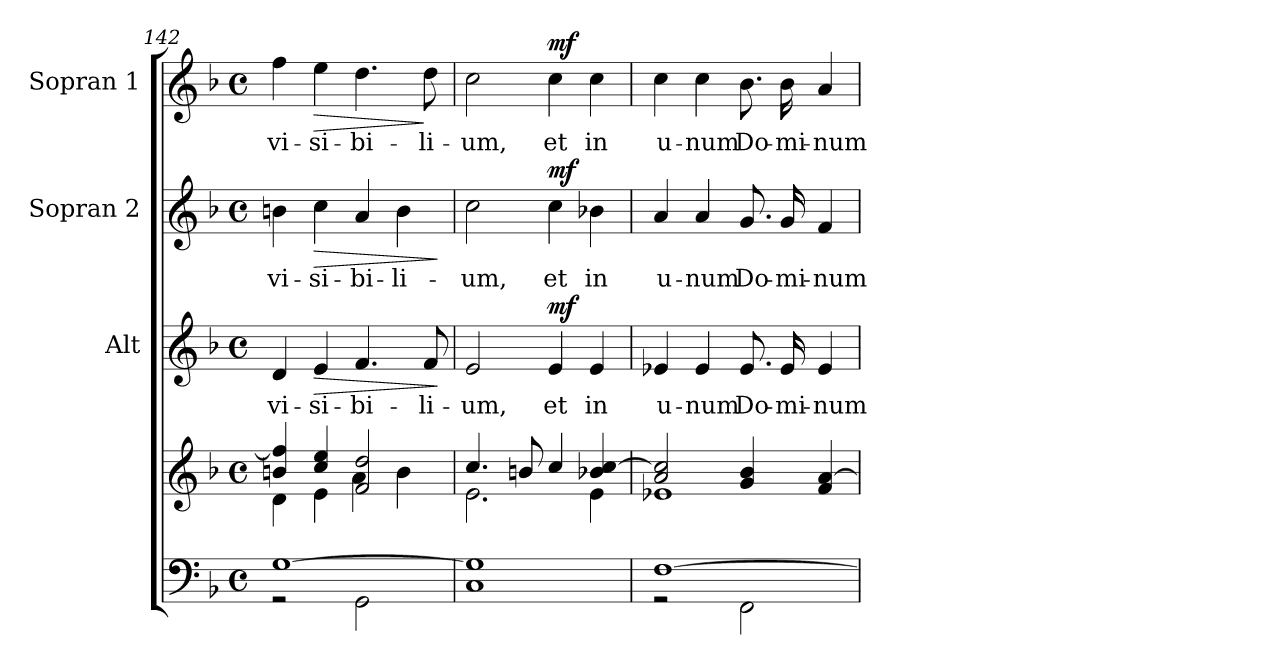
**kern	**kern	**kern	**text	**dynam	**kern	**text	**dynam	**kern	**text	**dynam
*part4	*part4	*part3	*part3	*part3	*part2	*part2	*part2	*part1	*part1	*part1
*staff5	*staff4	*staff3	*staff3	*staff3	*staff2	*staff2	*staff2	*staff1	*staff1	*staff1
*	*	*I"Alt	*	*	*I"Sopran 2	*	*	*I"Sopran 1	*	*
*	*	*I'A.	*	*	*I'S. 2	*	*	*I'S. 1	*	*
!!LO:LB:g=z
*clefF4	*clefG2	*clefG2	*	*	*clefG2	*	*	*clefG2	*	*
*k[b-]	*k[b-]	*k[b-]	*	*	*k[b-]	*	*	*k[b-]	*	*
*F:	*F:	*F:	*	*	*F:	*	*	*F:	*	*
*M4/4	*M4/4	*M4/4	*	*	*M4/4	*	*	*M4/4	*	*
*met(c)	*met(c)	*met(c)	*	*	*met(c)	*	*	*met(c)	*	*
=142	=142	=142	=142	=142	=142	=142	=142	=142	=142	=142
*^	*^	*	*	*	*	*	*	*	*	*
!	!	!	!	!	!LO:LY:b	!	!	!LO:LY:b	!	!	!LO:LY:b	!
[>1G	2rGG	4bn/ 4ff/]	4d\	4d/	-vi-	.	4bn\	-vi-	.	4ff\	-vi-	.
!	!	!	!	!	!LO:LY:b	!LO:HP:b	!	!LO:LY:b	!LO:HP:b	!	!LO:LY:b	!LO:HP:b
.	.	4cc/ 4ee/	4e\	4e/	-si-	>	4cc\	-si-	>	4ee\	-si-	>
!	!	!	!	!	!LO:LY:b	!	!	!LO:LY:b	!	!	!LO:LY:b	!
.	2GG\	2f/ 2dd/	4a\	4.f/	-bi-	.	4a/	-bi-	.	4.dd\	-bi-	.
!	!	!	!	!	!	!	!	!LO:LY:b	!	!	!	!
.	.	.	4b\	.	.	.	4b\	-li-	.	.	.	.
!	!	!	!	!	!LO:LY:b	!	!	!	!	!	!LO:LY:b	!
.	.	.	.	8f/	-li-	.	.	.	.	8dd\	-li-	]
*v	*v	*	*	*	*	*	*	*	*	*	*	*
*	*v	*v	*	*	*	*	*	*	*	*	*
.	.	.	.	]	.	.	]	.	.	.
=143	=143	=143	=143	=143	=143	=143	=143	=143	=143	=143
*^	*^	*	*	*	*	*	*	*	*	*
!	!	!	!	!	!LO:LY:b	!	!	!LO:LY:b	!	!	!LO:LY:b	!
1G]	1C	4.cc/	2.e\	2e/	-um,	.	2cc\	-um,	.	2cc\	-um,	.
.	.	8bn/	.	.	.	.	.	.	.	.	.	.
!	!	!	!	!	!LO:LY:b	!LO:DY:a	!	!LO:LY:b	!LO:DY:a	!	!LO:LY:b	!LO:DY:a
.	.	4cc/	.	4e/	et	mf	4cc\	et	mf	4cc\	et	mf
!	!	!	!	!	!LO:LY:b	!	!	!LO:LY:b	!	!	!LO:LY:b	!
.	.	4b-X/ [>4cc/	4e\	4e/	in	.	4b-X\	in	.	4cc\	in	.
=144	=144	=144	=144	=144	=144	=144	=144	=144	=144	=144	=144	=144
!	!	!	!	!	!LO:LY:b	!	!	!LO:LY:b	!	!	!LO:LY:b	!
[>1F	2rGG	2a/ 2cc/]	1e-X	4e-X/	u-	.	4a/	u-	.	4cc\	u-	.
!	!	!	!	!	!LO:LY:b	!	!	!LO:LY:b	!	!	!LO:LY:b	!
.	.	.	.	4e-/	-num	.	4a/	-num	.	4cc\	-num	.
!	!	!	!	!	!LO:LY:b	!	!	!LO:LY:b	!	!	!LO:LY:b	!
.	2FF\	4g/ 4b-/	.	8.e-/	Do-	.	8.g/	Do-	.	8.b-\	Do-	.
!	!	!	!	!	!LO:LY:b	!	!	!LO:LY:b	!	!	!LO:LY:b	!
.	.	.	.	16e-/	-mi-	.	16g/	-mi-	.	16b-\	-mi-	.
!	!	!	!	!	!LO:LY:b	!	!	!LO:LY:b	!	!	!LO:LY:b	!
.	.	4f/ [>4a/	.	4e-/	-num	.	4f/	-num	.	4a/	-num	.
*v	*v	*	*	*	*	*	*	*	*	*	*	*
*	*v	*v	*	*	*	*	*	*	*	*	*
=	=	=	=	=	=	=	=	=	=	=
*-	*-	*-	*-	*-	*-	*-	*-	*-	*-	*-
